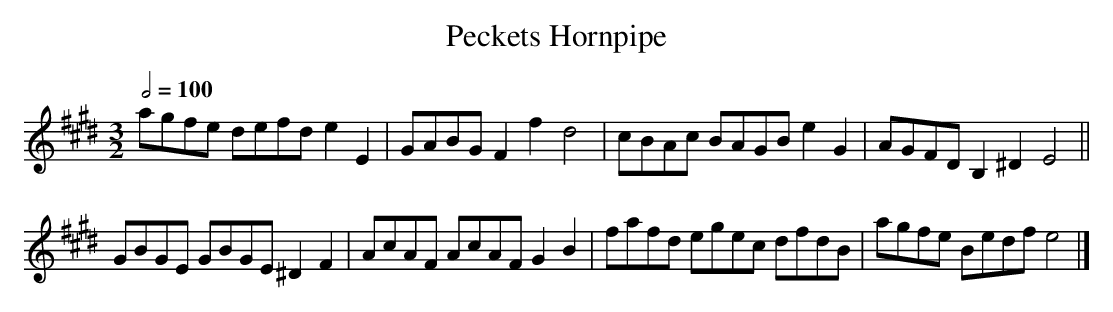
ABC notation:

X:1
T:Peckets Hornpipe
M:3/2
L:1/8
Q:1/2=100
K:E
agfe defd e2E2|GABGF2f2d4|cBAc BAGBe2G2|AGFDB,2^D2E4||
GBGE GBGE^D2F2|AcAF AcAFG2B2|fafd egec dfdB|agfe Bedfe4|]
